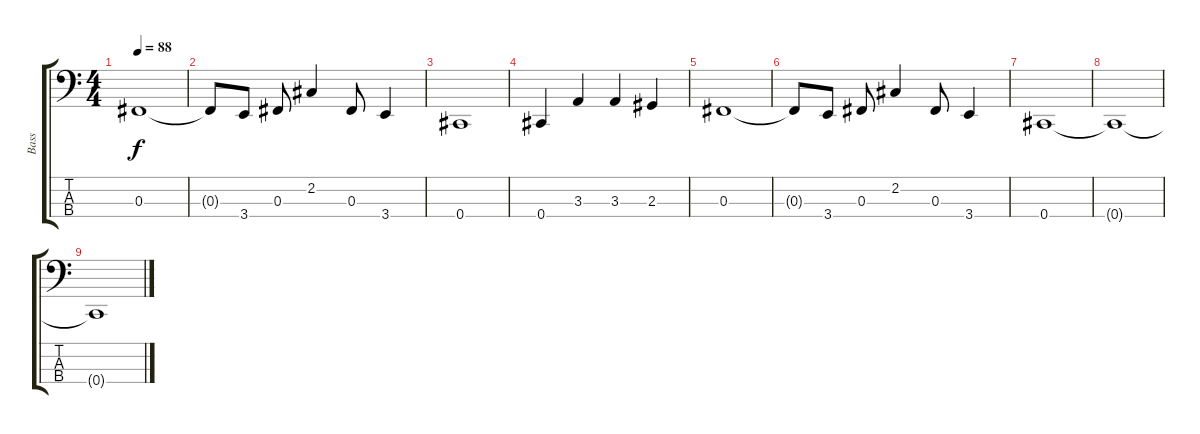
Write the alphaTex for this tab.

\track ("Bass" "Bass") {instrument electricbassfinger}
\staff {score tabs}
\tuning (E2 B1 Gb1 Db1) {hide}
\ts (4 4)
\tempo 88
\clef f4
\ks c
0.3.1{dy f} |
0.3{t}.8 3.4.8 0.3.8 2.2.4 0.3.8 3.4.4 |
0.4.1 |
0.4.4 3.3.4 3.3.4 2.3.4 |
0.3.1 |
0.3{t}.8 3.4.8 0.3.8 2.2.4 0.3.8 3.4.4 |
0.4.1 |
0.4{t}.1 |
0.4{t}.1
